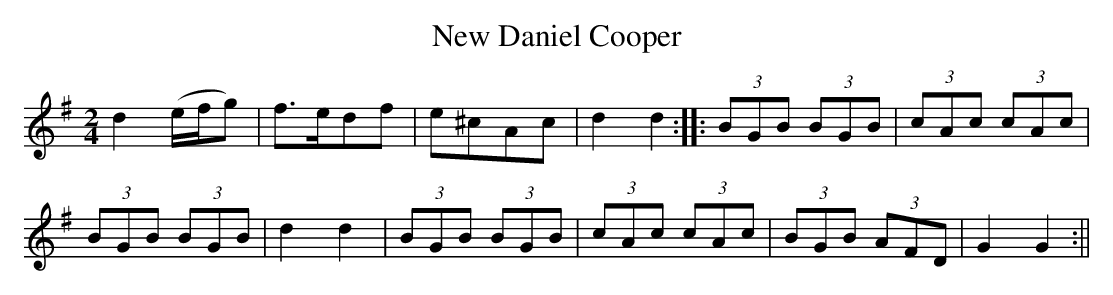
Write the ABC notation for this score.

X:1
T:New Daniel Cooper
M:2/4
L:1/8
K:G
d2 (e/f/g)|f>edf|e^cAc|d2 d2::(3 BGB (3BGB|(3cAc (3cAc|
(3BGB (3BGB|d2 d2|(3BGB (3BGB|(3cAc (3cAc|(3BGB (3AFD|G2 G2:||
